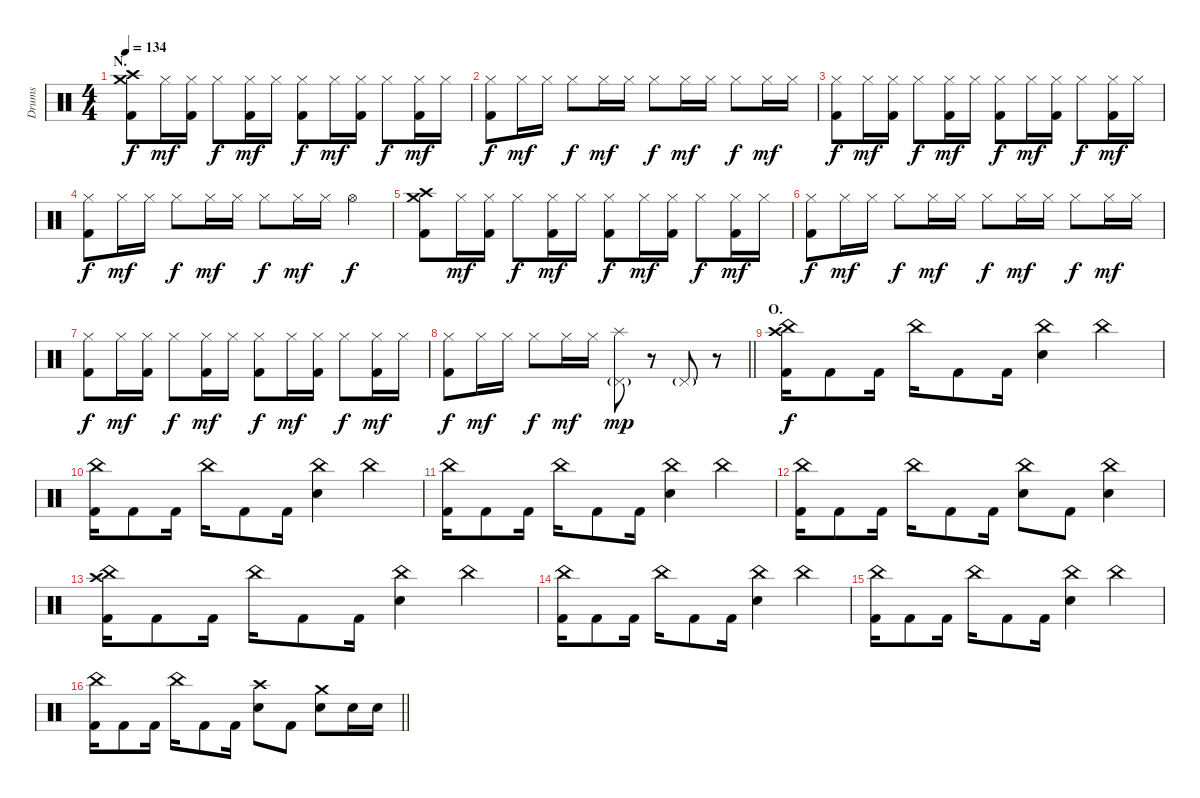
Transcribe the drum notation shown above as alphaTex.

\track ("Drums" "Drums") {instrument percussion}
\staff {score}
\articulation defaults
\ts (4 4)
\section ("" "N.")
\tempo 134
\clef neutral
\ks c
("Crash medium (hit)" "Crash high (hit)" "Kick (hit) 2").8{dy f} "Hi-Hat (closed)".16{dy mf} ("Hi-Hat (closed)" "Kick (hit) 2").16 "Hi-Hat (closed)".8{dy f} ("Hi-Hat (closed)" "Kick (hit) 2").16{dy mf} "Hi-Hat (closed)".16 ("Hi-Hat (closed)" "Kick (hit) 2").8{dy f} "Hi-Hat (closed)".16{dy mf} ("Hi-Hat (closed)" "Kick (hit) 2").16 "Hi-Hat (closed)".8{dy f} ("Hi-Hat (closed)" "Kick (hit) 2").16{dy mf} "Hi-Hat (closed)".16 |
("Hi-Hat (closed)" "Kick (hit) 2").8{dy f} "Hi-Hat (closed)".16{dy mf} "Hi-Hat (closed)".16 "Hi-Hat (closed)".8{dy f} "Hi-Hat (closed)".16{dy mf} "Hi-Hat (closed)".16 "Hi-Hat (closed)".8{dy f} "Hi-Hat (closed)".16{dy mf} "Hi-Hat (closed)".16 "Hi-Hat (closed)".8{dy f} "Hi-Hat (closed)".16{dy mf} "Hi-Hat (closed)".16 |
("Hi-Hat (closed)" "Kick (hit) 2").8{dy f} "Hi-Hat (closed)".16{dy mf} ("Hi-Hat (closed)" "Kick (hit) 2").16 "Hi-Hat (closed)".8{dy f} ("Hi-Hat (closed)" "Kick (hit) 2").16{dy mf} "Hi-Hat (closed)".16 ("Hi-Hat (closed)" "Kick (hit) 2").8{dy f} "Hi-Hat (closed)".16{dy mf} ("Hi-Hat (closed)" "Kick (hit) 2").16 "Hi-Hat (closed)".8{dy f} ("Hi-Hat (closed)" "Kick (hit) 2").16{dy mf} "Hi-Hat (closed)".16 |
("Hi-Hat (closed)" "Kick (hit) 2").8{dy f} "Hi-Hat (closed)".16{dy mf} "Hi-Hat (closed)".16 "Hi-Hat (closed)".8{dy f} "Hi-Hat (closed)".16{dy mf} "Hi-Hat (closed)".16 "Hi-Hat (closed)".8{dy f} "Hi-Hat (closed)".16{dy mf} "Hi-Hat (closed)".16 "Hi-Hat (open)".4{dy f} |
("Crash medium (hit)" "Crash high (hit)" "Kick (hit) 2").8 "Hi-Hat (closed)".16{dy mf} ("Hi-Hat (closed)" "Kick (hit) 2").16 "Hi-Hat (closed)".8{dy f} ("Hi-Hat (closed)" "Kick (hit) 2").16{dy mf} "Hi-Hat (closed)".16 ("Hi-Hat (closed)" "Kick (hit) 2").8{dy f} "Hi-Hat (closed)".16{dy mf} ("Hi-Hat (closed)" "Kick (hit) 2").16 "Hi-Hat (closed)".8{dy f} ("Hi-Hat (closed)" "Kick (hit) 2").16{dy mf} "Hi-Hat (closed)".16 |
("Hi-Hat (closed)" "Kick (hit) 2").8{dy f} "Hi-Hat (closed)".16{dy mf} "Hi-Hat (closed)".16 "Hi-Hat (closed)".8{dy f} "Hi-Hat (closed)".16{dy mf} "Hi-Hat (closed)".16 "Hi-Hat (closed)".8{dy f} "Hi-Hat (closed)".16{dy mf} "Hi-Hat (closed)".16 "Hi-Hat (closed)".8{dy f} "Hi-Hat (closed)".16{dy mf} "Hi-Hat (closed)".16 |
("Hi-Hat (closed)" "Kick (hit) 2").8{dy f} "Hi-Hat (closed)".16{dy mf} ("Hi-Hat (closed)" "Kick (hit) 2").16 "Hi-Hat (closed)".8{dy f} ("Hi-Hat (closed)" "Kick (hit) 2").16{dy mf} "Hi-Hat (closed)".16 ("Hi-Hat (closed)" "Kick (hit) 2").8{dy f} "Hi-Hat (closed)".16{dy mf} ("Hi-Hat (closed)" "Kick (hit) 2").16 "Hi-Hat (closed)".8{dy f} ("Hi-Hat (closed)" "Kick (hit) 2").16{dy mf} "Hi-Hat (closed)".16 |
\barLineRight lightlight
("Hi-Hat (closed)" "Kick (hit) 2").8{dy f} "Hi-Hat (closed)".16{dy mf} "Hi-Hat (closed)".16 "Hi-Hat (closed)".8{dy f} "Hi-Hat (closed)".16{dy mf} "Hi-Hat (closed)".16 ("Splash (hit)" "Pedal Hi-Hat (hit)"{g}).8{dy mp} r.8 "Pedal Hi-Hat (hit)"{g}.8 r.8 |
\section ("" "O.")
("China (hit)" "Crash high (hit)" "Kick (hit) 2").16{dy f} "Kick (hit) 2".8 "Kick (hit) 2".16 "China (hit)".16 "Kick (hit) 2".8 "Kick (hit) 2".16 ("China (hit)" "Electric Snare (hit)").4 "China (hit)".4 |
("China (hit)" "Kick (hit) 2").16 "Kick (hit) 2".8 "Kick (hit) 2".16 "China (hit)".16 "Kick (hit) 2".8 "Kick (hit) 2".16 ("China (hit)" "Electric Snare (hit)").4 "China (hit)".4 |
("China (hit)" "Kick (hit) 2").16 "Kick (hit) 2".8 "Kick (hit) 2".16 "China (hit)".16 "Kick (hit) 2".8 "Kick (hit) 2".16 ("China (hit)" "Electric Snare (hit)").4 "China (hit)".4 |
("China (hit)" "Kick (hit) 2").16 "Kick (hit) 2".8 "Kick (hit) 2".16 "China (hit)".16 "Kick (hit) 2".8 "Kick (hit) 2".16 ("China (hit)" "Electric Snare (hit)").8 "Kick (hit) 2".8 ("China (hit)" "Electric Snare (hit)").4 |
("China (hit)" "Crash high (hit)" "Kick (hit) 2").16 "Kick (hit) 2".8 "Kick (hit) 2".16 "China (hit)".16 "Kick (hit) 2".8 "Kick (hit) 2".16 ("China (hit)" "Electric Snare (hit)").4 "China (hit)".4 |
("China (hit)" "Kick (hit) 2").16 "Kick (hit) 2".8 "Kick (hit) 2".16 "China (hit)".16 "Kick (hit) 2".8 "Kick (hit) 2".16 ("China (hit)" "Electric Snare (hit)").4 "China (hit)".4 |
("China (hit)" "Kick (hit) 2").16 "Kick (hit) 2".8 "Kick (hit) 2".16 "China (hit)".16 "Kick (hit) 2".8 "Kick (hit) 2".16 ("China (hit)" "Electric Snare (hit)").4 "China (hit)".4 |
\barLineRight lightlight
("China (hit)" "Kick (hit) 2").16 "Kick (hit) 2".8 "Kick (hit) 2".16 "China (hit)".16 "Kick (hit) 2".8 "Kick (hit) 2".16 ("Crash high (hit)" "Electric Snare (hit)").8 "Kick (hit) 2".8 ("Crash medium (hit)" "Electric Snare (hit)").8 "Electric Snare (hit)".16 "Electric Snare (hit)".16
